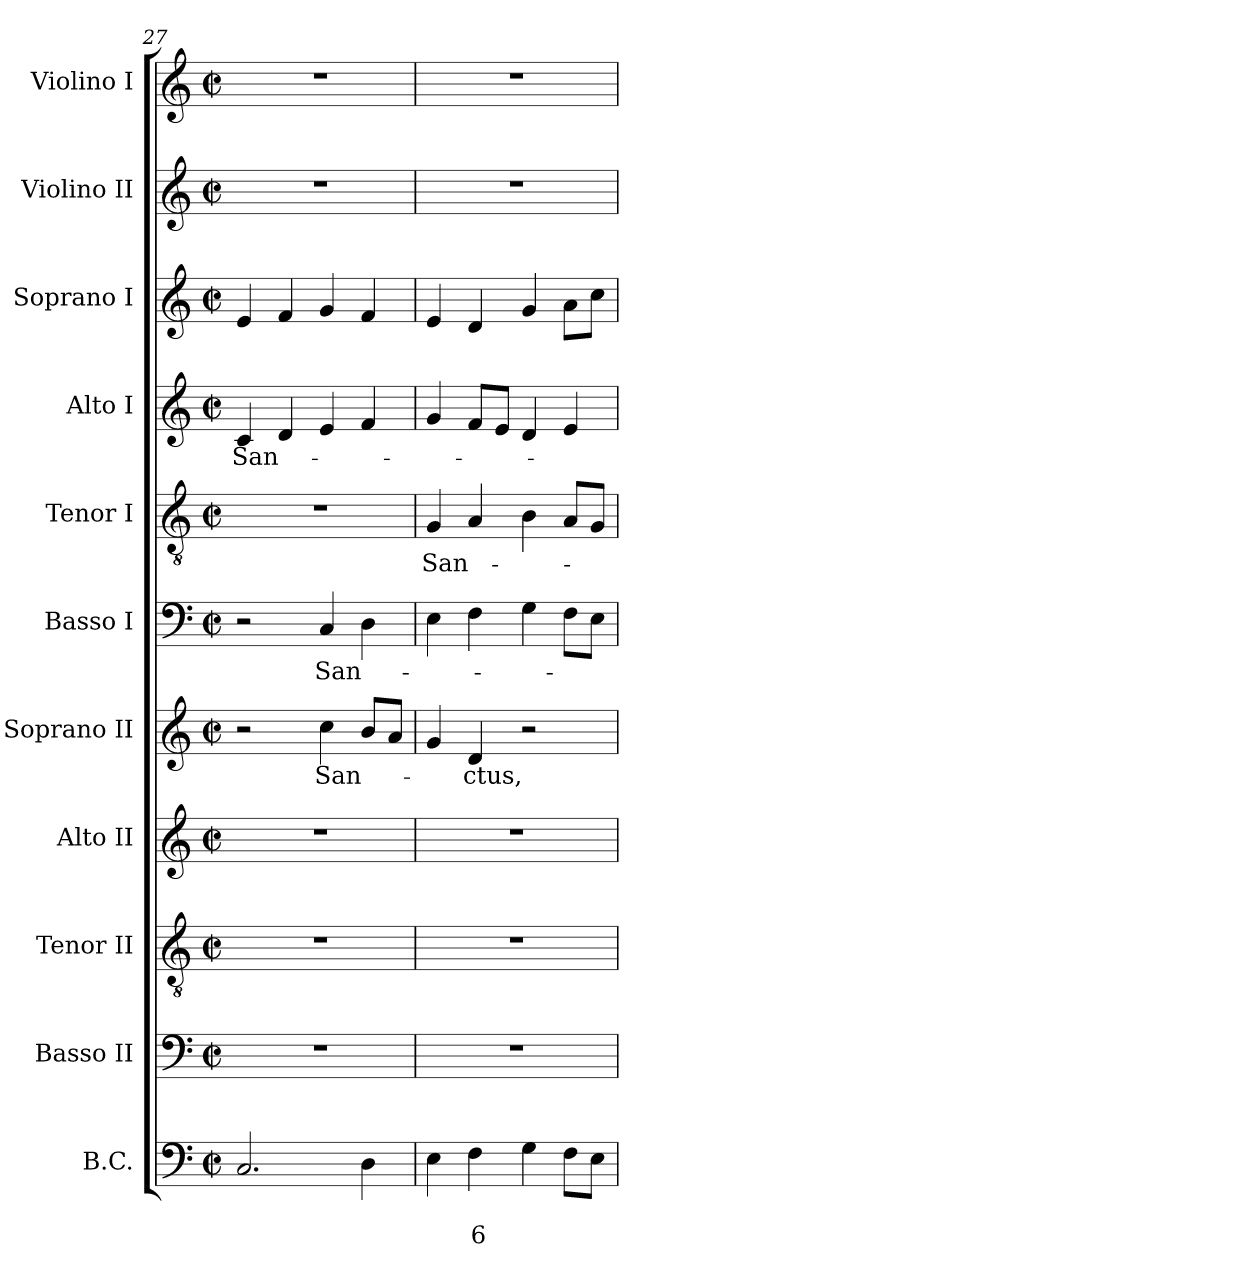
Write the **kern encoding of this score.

**kern	**text	**text	**kern	**kern	**kern	**kern	**text	**kern	**text	**kern	**text	**kern	**text	**kern	**kern	**kern
*part11	*part11	*part11	*part10	*part9	*part8	*part7	*part7	*part6	*part6	*part5	*part5	*part4	*part4	*part3	*part2	*part1
*staff11	*staff11	*staff11	*staff10	*staff9	*staff8	*staff7	*staff7	*staff6	*staff6	*staff5	*staff5	*staff4	*staff4	*staff3	*staff2	*staff1
*I"B.C.	*	*	*I"Basso II	*I"Tenor II	*I"Alto II	*I"Soprano II	*	*I"Basso I	*	*I"Tenor I	*	*I"Alto I	*	*I"Soprano I	*I"Violino II	*I"Violino I
*I'BC	*	*	*I'B 2	*I'T 2	*I'A 2	*I'S 2	*	*I'B 1	*	*I'T 1	*	*I'A 1	*	*I'S 1	*I'Vln. II	*I'Vln. I
!!LO:PB:g=z
*clefF4	*	*	*clefF4	*clefGv2	*clefG2	*clefG2	*	*clefF4	*	*clefGv2	*	*clefG2	*	*clefG2	*clefG2	*clefG2
*k[]	*	*	*k[]	*k[]	*k[]	*k[]	*	*k[]	*	*k[]	*	*k[]	*	*k[]	*k[]	*k[]
*C:	*	*	*C:	*C:	*C:	*C:	*	*C:	*	*C:	*	*C:	*	*C:	*C:	*C:
*M2/2	*	*	*M2/2	*M2/2	*M2/2	*M2/2	*	*M2/2	*	*M2/2	*	*M2/2	*	*M2/2	*M2/2	*M2/2
*met(c|)	*	*	*met(c|)	*met(c|)	*met(c|)	*met(c|)	*	*met(c|)	*	*met(c|)	*	*met(c|)	*	*met(c|)	*met(c|)	*met(c|)
=27	=27	=27	=27	=27	=27	=27	=27	=27	=27	=27	=27	=27	=27	=27	=27	=27
!	!	!	!	!	!	!	!	!	!	!	!	!	!LO:LY:b	!	!	!
2.C/	.	.	1r	1r	1r	2r	.	2r	.	1r	.	4c/	San-	4e/	1r	1r
.	.	.	.	.	.	.	.	.	.	.	.	4d/	.	4f/	.	.
!	!	!	!	!	!	!	!LO:LY:b	!	!	!	!	!	!	!	!	!
!	!	!	!	!	!	!	!	!	!LO:LY:b	!	!	!	!	!	!	!
.	.	.	.	.	.	4cc\	San-	4C/	San-	.	.	4e/	.	4g/	.	.
4D\	.	.	.	.	.	8b/L	.	4D\	.	.	.	4f/	.	4f/	.	.
.	.	.	.	.	.	8a/J	.	.	.	.	.	.	.	.	.	.
=28	=28	=28	=28	=28	=28	=28	=28	=28	=28	=28	=28	=28	=28	=28	=28	=28
!	!	!	!	!	!	!	!	!	!	!	!LO:LY:b	!	!	!	!	!
4E\	.	.	1r	1r	1r	4g/	.	4E\	.	4G/	San-	4g/	.	4e/	1r	1r
!	!	!LO:LY:b	!	!	!	!	!	!	!	!	!	!	!	!	!	!
!	!	!	!	!	!	!	!LO:LY:b	!	!	!	!	!	!	!	!	!
4F\	.	6	.	.	.	4d/	-ctus,	4F\	.	4A/	.	8f/L	.	4d/	.	.
.	.	.	.	.	.	.	.	.	.	.	.	8e/J	.	.	.	.
4G\	.	.	.	.	.	2r	.	4G\	.	4B\	.	4d/	.	4g/	.	.
8F\L	.	.	.	.	.	.	.	8F\L	.	8A/L	.	4e/	.	8a\L	.	.
8E\J	.	.	.	.	.	.	.	8E\J	.	8G/J	.	.	.	8cc\J	.	.
=	=	=	=	=	=	=	=	=	=	=	=	=	=	=	=	=
*-	*-	*-	*-	*-	*-	*-	*-	*-	*-	*-	*-	*-	*-	*-	*-	*-
